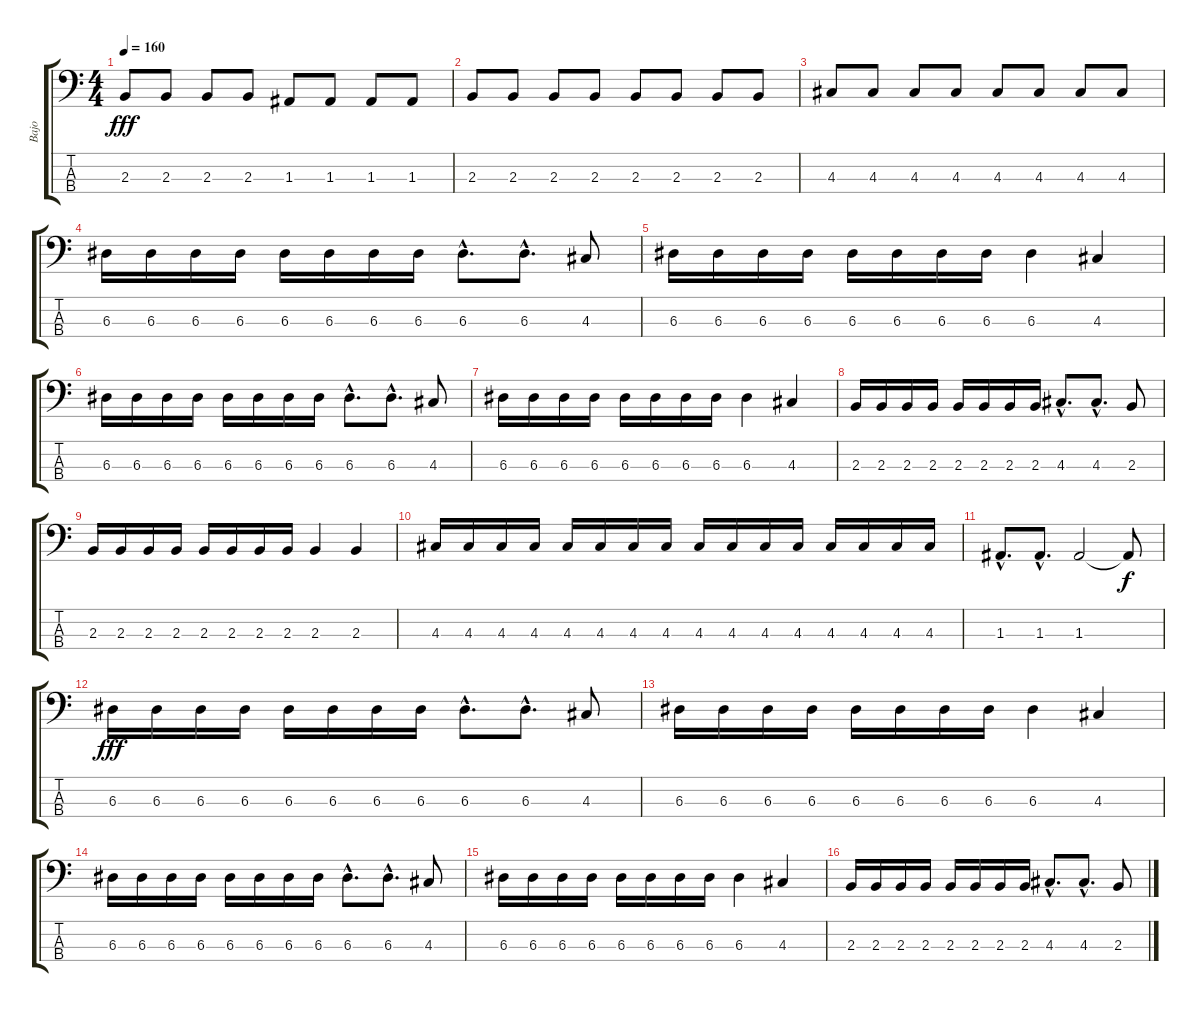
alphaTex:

\track ("Bajo" "Bajo") {instrument electricbassfinger}
\staff {score tabs}
\tuning (G2 D2 A1 E1) {hide}
\ts (4 4)
\tempo 160
\clef f4
\ks c
2.3.8{dy fff} 2.3.8 2.3.8 2.3.8 1.3.8 1.3.8 1.3.8 1.3.8 |
2.3.8 2.3.8 2.3.8 2.3.8 2.3.8 2.3.8 2.3.8 2.3.8 |
4.3.8 4.3.8 4.3.8 4.3.8 4.3.8 4.3.8 4.3.8 4.3.8 |
6.3.16 6.3.16 6.3.16 6.3.16 6.3.16 6.3.16 6.3.16 6.3.16 6.3{hac}.8{d} 6.3{hac}.8{d} 4.3.8 |
6.3.16 6.3.16 6.3.16 6.3.16 6.3.16 6.3.16 6.3.16 6.3.16 6.3.4 4.3.4 |
6.3.16 6.3.16 6.3.16 6.3.16 6.3.16 6.3.16 6.3.16 6.3.16 6.3{hac}.8{d} 6.3{hac}.8{d} 4.3.8 |
6.3.16 6.3.16 6.3.16 6.3.16 6.3.16 6.3.16 6.3.16 6.3.16 6.3.4 4.3.4 |
2.3.16 2.3.16 2.3.16 2.3.16 2.3.16 2.3.16 2.3.16 2.3.16 4.3{hac}.8{d} 4.3{hac}.8{d} 2.3.8 |
2.3.16 2.3.16 2.3.16 2.3.16 2.3.16 2.3.16 2.3.16 2.3.16 2.3.4 2.3.4 |
4.3.16 4.3.16 4.3.16 4.3.16 4.3.16 4.3.16 4.3.16 4.3.16 4.3.16 4.3.16 4.3.16 4.3.16 4.3.16 4.3.16 4.3.16 4.3.16 |
1.3{hac}.8{d} 1.3{hac}.8{d} 1.3.2 1.3{t}.8{dy f} |
6.3.16{dy fff} 6.3.16 6.3.16 6.3.16 6.3.16 6.3.16 6.3.16 6.3.16 6.3{hac}.8{d} 6.3{hac}.8{d} 4.3.8 |
6.3.16 6.3.16 6.3.16 6.3.16 6.3.16 6.3.16 6.3.16 6.3.16 6.3.4 4.3.4 |
6.3.16 6.3.16 6.3.16 6.3.16 6.3.16 6.3.16 6.3.16 6.3.16 6.3{hac}.8{d} 6.3{hac}.8{d} 4.3.8 |
6.3.16 6.3.16 6.3.16 6.3.16 6.3.16 6.3.16 6.3.16 6.3.16 6.3.4 4.3.4 |
2.3.16 2.3.16 2.3.16 2.3.16 2.3.16 2.3.16 2.3.16 2.3.16 4.3{hac}.8{d} 4.3{hac}.8{d} 2.3.8
